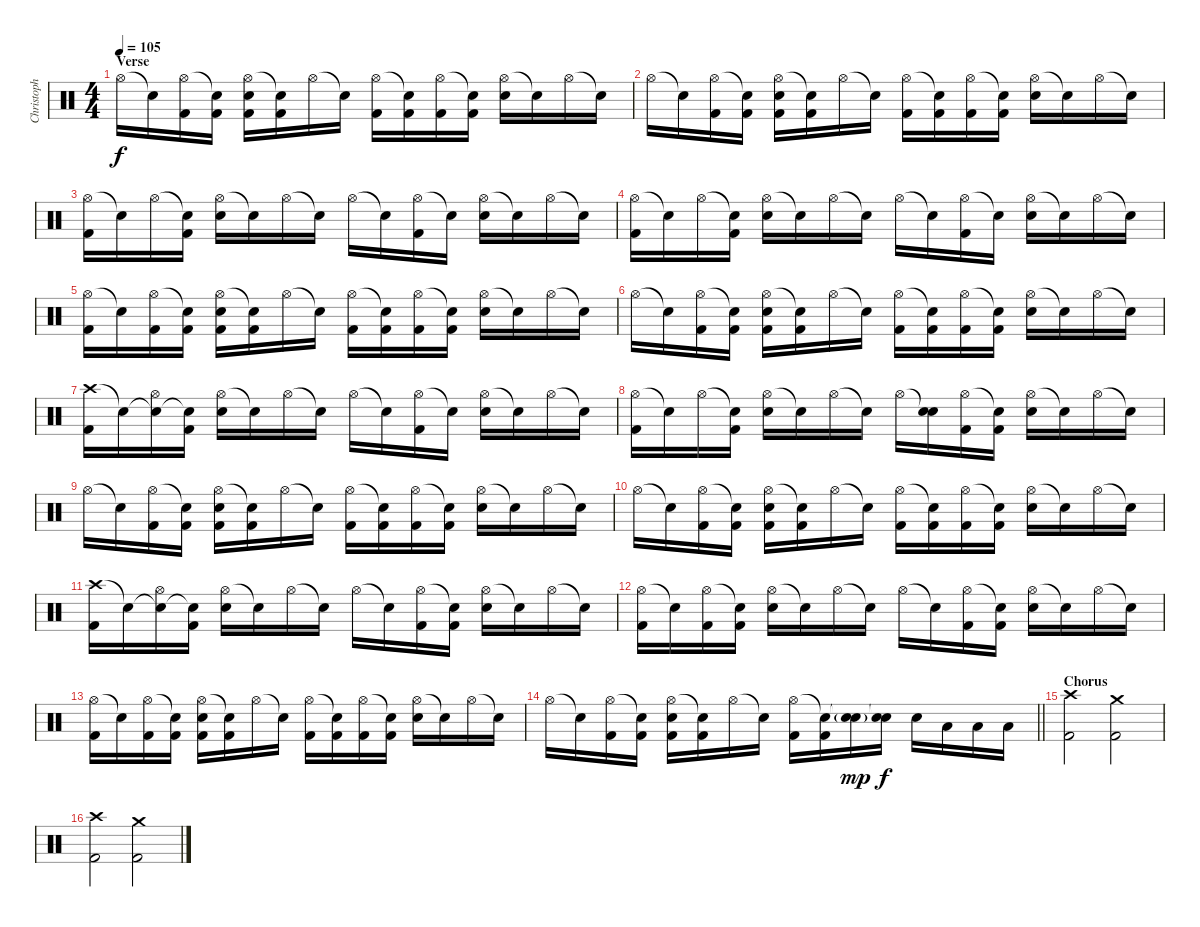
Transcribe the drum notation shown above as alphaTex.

\track ("Christoph" "Christoph") {instrument percussion}
\staff {score}
\articulation defaults
\ts (4 4)
\section ("" "Verse")
\tempo 105
\clef neutral
\ks c "Hi-Hat (open)".16{dy f} "Snare (hit)"{t}.16
("Hi-Hat (open)" "Kick (hit) 2").16 ("Snare (hit)"{t} "Kick (hit) 2").16 ("Hi-Hat (open)" "Snare (hit) 2" "Kick (hit) 2").16 ("Snare (hit)"{t} "Kick (hit) 2").16 "Hi-Hat (open)".16 "Snare (hit)"{t}.16 ("Hi-Hat (open)" "Kick (hit) 2").16 ("Snare (hit)"{t} "Kick (hit) 2").16 ("Hi-Hat (open)" "Kick (hit) 2").16 ("Snare (hit)"{t} "Kick (hit) 2").16 ("Hi-Hat (open)" "Snare (hit) 2").16 "Snare (hit)"{t}.16 "Hi-Hat (open)".16 "Snare (hit)"{t}.16 |
"Hi-Hat (open)".16 "Snare (hit)"{t}.16 ("Hi-Hat (open)" "Kick (hit) 2").16 ("Snare (hit)"{t} "Kick (hit) 2").16 ("Hi-Hat (open)" "Snare (hit) 2" "Kick (hit) 2").16 ("Snare (hit)"{t} "Kick (hit) 2").16 "Hi-Hat (open)".16 "Snare (hit)"{t}.16 ("Hi-Hat (open)" "Kick (hit) 2").16 ("Snare (hit)"{t} "Kick (hit) 2").16 ("Hi-Hat (open)" "Kick (hit) 2").16 ("Snare (hit)"{t} "Kick (hit) 2").16 ("Hi-Hat (open)" "Snare (hit) 2").16 "Snare (hit)"{t}.16 "Hi-Hat (open)".16 "Snare (hit)"{t}.16 |
("Hi-Hat (open)" "Kick (hit) 2").16 "Snare (hit)"{t}.16 "Hi-Hat (open)".16 ("Snare (hit)"{t} "Kick (hit) 2").16 ("Hi-Hat (open)" "Snare (hit) 2").16 "Snare (hit)"{t}.16 "Hi-Hat (open)".16 "Snare (hit)"{t}.16 "Hi-Hat (open)".16 "Snare (hit)"{t}.16 ("Hi-Hat (open)" "Kick (hit) 2").16 "Snare (hit)"{t}.16 ("Hi-Hat (open)" "Snare (hit) 2").16 "Snare (hit)"{t}.16 "Hi-Hat (open)".16 "Snare (hit)"{t}.16 |
("Hi-Hat (open)" "Kick (hit) 2").16 "Snare (hit)"{t}.16 "Hi-Hat (open)".16 ("Snare (hit)"{t} "Kick (hit) 2").16 ("Hi-Hat (open)" "Snare (hit) 2").16 "Snare (hit)"{t}.16 "Hi-Hat (open)".16 "Snare (hit)"{t}.16 "Hi-Hat (open)".16 "Snare (hit)"{t}.16 ("Hi-Hat (open)" "Kick (hit) 2").16 "Snare (hit)"{t}.16 ("Hi-Hat (open)" "Snare (hit) 2").16 "Snare (hit)"{t}.16 "Hi-Hat (open)".16 "Snare (hit)"{t}.16 |
("Hi-Hat (open)" "Kick (hit) 2").16 "Snare (hit)"{t}.16 ("Hi-Hat (open)" "Kick (hit) 2").16 ("Snare (hit)"{t} "Kick (hit) 2").16 ("Hi-Hat (open)" "Snare (hit) 2" "Kick (hit) 2").16 ("Snare (hit)"{t} "Kick (hit) 2").16 "Hi-Hat (open)".16 "Snare (hit)"{t}.16 ("Hi-Hat (open)" "Kick (hit) 2").16 ("Snare (hit)"{t} "Kick (hit) 2").16 ("Hi-Hat (open)" "Kick (hit) 2").16 ("Snare (hit)"{t} "Kick (hit) 2").16 ("Hi-Hat (open)" "Snare (hit) 2").16 "Snare (hit)"{t}.16 "Hi-Hat (open)".16 "Snare (hit)"{t}.16 |
"Hi-Hat (open)".16 "Snare (hit)"{t}.16 ("Hi-Hat (open)" "Kick (hit) 2").16 ("Snare (hit)"{t} "Kick (hit) 2").16 ("Hi-Hat (open)" "Snare (hit) 2" "Kick (hit) 2").16 ("Snare (hit)"{t} "Kick (hit) 2").16 "Hi-Hat (open)".16 "Snare (hit)"{t}.16 ("Hi-Hat (open)" "Kick (hit) 2").16 ("Snare (hit)"{t} "Kick (hit) 2").16 ("Hi-Hat (open)" "Kick (hit) 2").16 ("Snare (hit)"{t} "Kick (hit) 2").16 ("Hi-Hat (open)" "Snare (hit) 2").16 "Snare (hit)"{t}.16 "Hi-Hat (open)".16 "Snare (hit)"{t}.16 |
("Crash high (hit)" "Kick (hit) 2").16 "Snare (hit)"{t}.16 ("Snare (hit)"{t} "Hi-Hat (open)").16 ("Snare (hit)"{t} "Kick (hit) 2").16 ("Hi-Hat (open)" "Snare (hit) 2").16 "Snare (hit)"{t}.16 "Hi-Hat (open)".16 "Snare (hit)"{t}.16 "Hi-Hat (open)".16 "Snare (hit)"{t}.16 ("Hi-Hat (open)" "Kick (hit) 2").16 "Snare (hit)"{t}.16 ("Hi-Hat (open)" "Snare (hit) 2").16 "Snare (hit)"{t}.16 "Hi-Hat (open)".16 "Snare (hit)"{t}.16 |
("Hi-Hat (open)" "Kick (hit) 2").16 "Snare (hit)"{t}.16 "Hi-Hat (open)".16 ("Snare (hit)"{t} "Kick (hit) 2").16 ("Hi-Hat (open)" "Snare (hit) 2").16 "Snare (hit)"{t}.16 "Hi-Hat (open)".16 "Snare (hit)"{t}.16 "Hi-Hat (open)".16 ("Snare (hit)"{t} "Snare (hit) 2").16 ("Hi-Hat (open)" "Kick (hit) 2").16 ("Snare (hit)"{t} "Kick (hit) 2").16 ("Hi-Hat (open)" "Snare (hit) 2").16 "Snare (hit)"{t}.16 "Hi-Hat (open)".16 "Snare (hit)"{t}.16 |
"Hi-Hat (open)".16 "Snare (hit)"{t}.16 ("Hi-Hat (open)" "Kick (hit) 2").16 ("Snare (hit)"{t} "Kick (hit) 2").16 ("Hi-Hat (open)" "Snare (hit) 2" "Kick (hit) 2").16 ("Snare (hit)"{t} "Kick (hit) 2").16 "Hi-Hat (open)".16 "Snare (hit)"{t}.16 ("Hi-Hat (open)" "Kick (hit) 2").16 ("Snare (hit)"{t} "Kick (hit) 2").16 ("Hi-Hat (open)" "Kick (hit) 2").16 ("Snare (hit)"{t} "Kick (hit) 2").16 ("Hi-Hat (open)" "Snare (hit) 2").16 "Snare (hit)"{t}.16 "Hi-Hat (open)".16 "Snare (hit)"{t}.16 |
"Hi-Hat (open)".16 "Snare (hit)"{t}.16 ("Hi-Hat (open)" "Kick (hit) 2").16 ("Snare (hit)"{t} "Kick (hit) 2").16 ("Hi-Hat (open)" "Snare (hit) 2" "Kick (hit) 2").16 ("Snare (hit)"{t} "Kick (hit) 2").16 "Hi-Hat (open)".16 "Snare (hit)"{t}.16 ("Hi-Hat (open)" "Kick (hit) 2").16 ("Snare (hit)"{t} "Kick (hit) 2").16 ("Hi-Hat (open)" "Kick (hit) 2").16 ("Snare (hit)"{t} "Kick (hit) 2").16 ("Hi-Hat (open)" "Snare (hit) 2").16 "Snare (hit)"{t}.16 "Hi-Hat (open)".16 "Snare (hit)"{t}.16 |
("Crash high (hit)" "Kick (hit) 2").16 "Snare (hit)"{t}.16 ("Snare (hit)"{t} "Hi-Hat (open)").16 ("Snare (hit)"{t} "Kick (hit) 2").16 ("Hi-Hat (open)" "Snare (hit) 2").16 "Snare (hit)"{t}.16 "Hi-Hat (open)".16 "Snare (hit)"{t}.16 "Hi-Hat (open)".16 "Snare (hit)"{t}.16 ("Hi-Hat (open)" "Kick (hit) 2").16 ("Snare (hit)"{t} "Kick (hit) 2").16 ("Hi-Hat (open)" "Snare (hit) 2").16 "Snare (hit)"{t}.16 "Hi-Hat (open)".16 "Snare (hit)"{t}.16 |
("Hi-Hat (open)" "Kick (hit) 2").16 "Snare (hit)"{t}.16 ("Hi-Hat (open)" "Kick (hit) 2").16 ("Snare (hit)"{t} "Kick (hit) 2").16 ("Hi-Hat (open)" "Snare (hit) 2").16 "Snare (hit)"{t}.16 "Hi-Hat (open)".16 "Snare (hit)"{t}.16 "Hi-Hat (open)".16 "Snare (hit)"{t}.16 ("Hi-Hat (open)" "Kick (hit) 2").16 ("Snare (hit)"{t} "Kick (hit) 2").16 ("Hi-Hat (open)" "Snare (hit) 2").16 "Snare (hit)"{t}.16 "Hi-Hat (open)".16 "Snare (hit)"{t}.16 |
("Hi-Hat (open)" "Kick (hit) 2").16 "Snare (hit)"{t}.16 ("Hi-Hat (open)" "Kick (hit) 2").16 ("Snare (hit)"{t} "Kick (hit) 2").16 ("Hi-Hat (open)" "Snare (hit) 2" "Kick (hit) 2").16 ("Snare (hit)"{t} "Kick (hit) 2").16 "Hi-Hat (open)".16 "Snare (hit)"{t}.16 ("Hi-Hat (open)" "Kick (hit) 2").16 ("Snare (hit)"{t} "Kick (hit) 2").16 ("Hi-Hat (open)" "Kick (hit) 2").16 ("Snare (hit)"{t} "Kick (hit) 2").16 ("Hi-Hat (open)" "Snare (hit) 2").16 "Snare (hit)"{t}.16 "Hi-Hat (open)".16 "Snare (hit)"{t}.16 |
\barLineRight lightlight "Hi-Hat (open)".16 "Snare (hit)"{t}.16
("Hi-Hat (open)" "Kick (hit) 2").16 ("Snare (hit)"{t} "Kick (hit) 2").16 ("Hi-Hat (open)" "Snare (hit) 2" "Kick (hit) 2").16 ("Snare (hit)"{t} "Kick (hit) 2").16 "Hi-Hat (open)".16 "Snare (hit)"{t}.16 ("Hi-Hat (open)" "Kick (hit) 2").16 ("Snare (hit)"{t} "Kick (hit) 2").16 ("Snare (hit)"{t} "Snare (hit) 2"{g}).16{dy mp} ("Snare (hit)"{t} "Snare (hit) 2").16{dy f} "Snare (hit) 2".16 "Low Tom (hit)".16 "Low Tom (hit)".16 "Low Floor Tom (hit)".16 |
\section ("" "Chorus")
("Crash high (hit)" "Kick (hit) 2").2 ("Crash medium (hit)" "Kick (hit) 2").2 |
("Crash high (hit)" "Kick (hit) 2").2 ("Crash medium (hit)" "Kick (hit) 2").2
